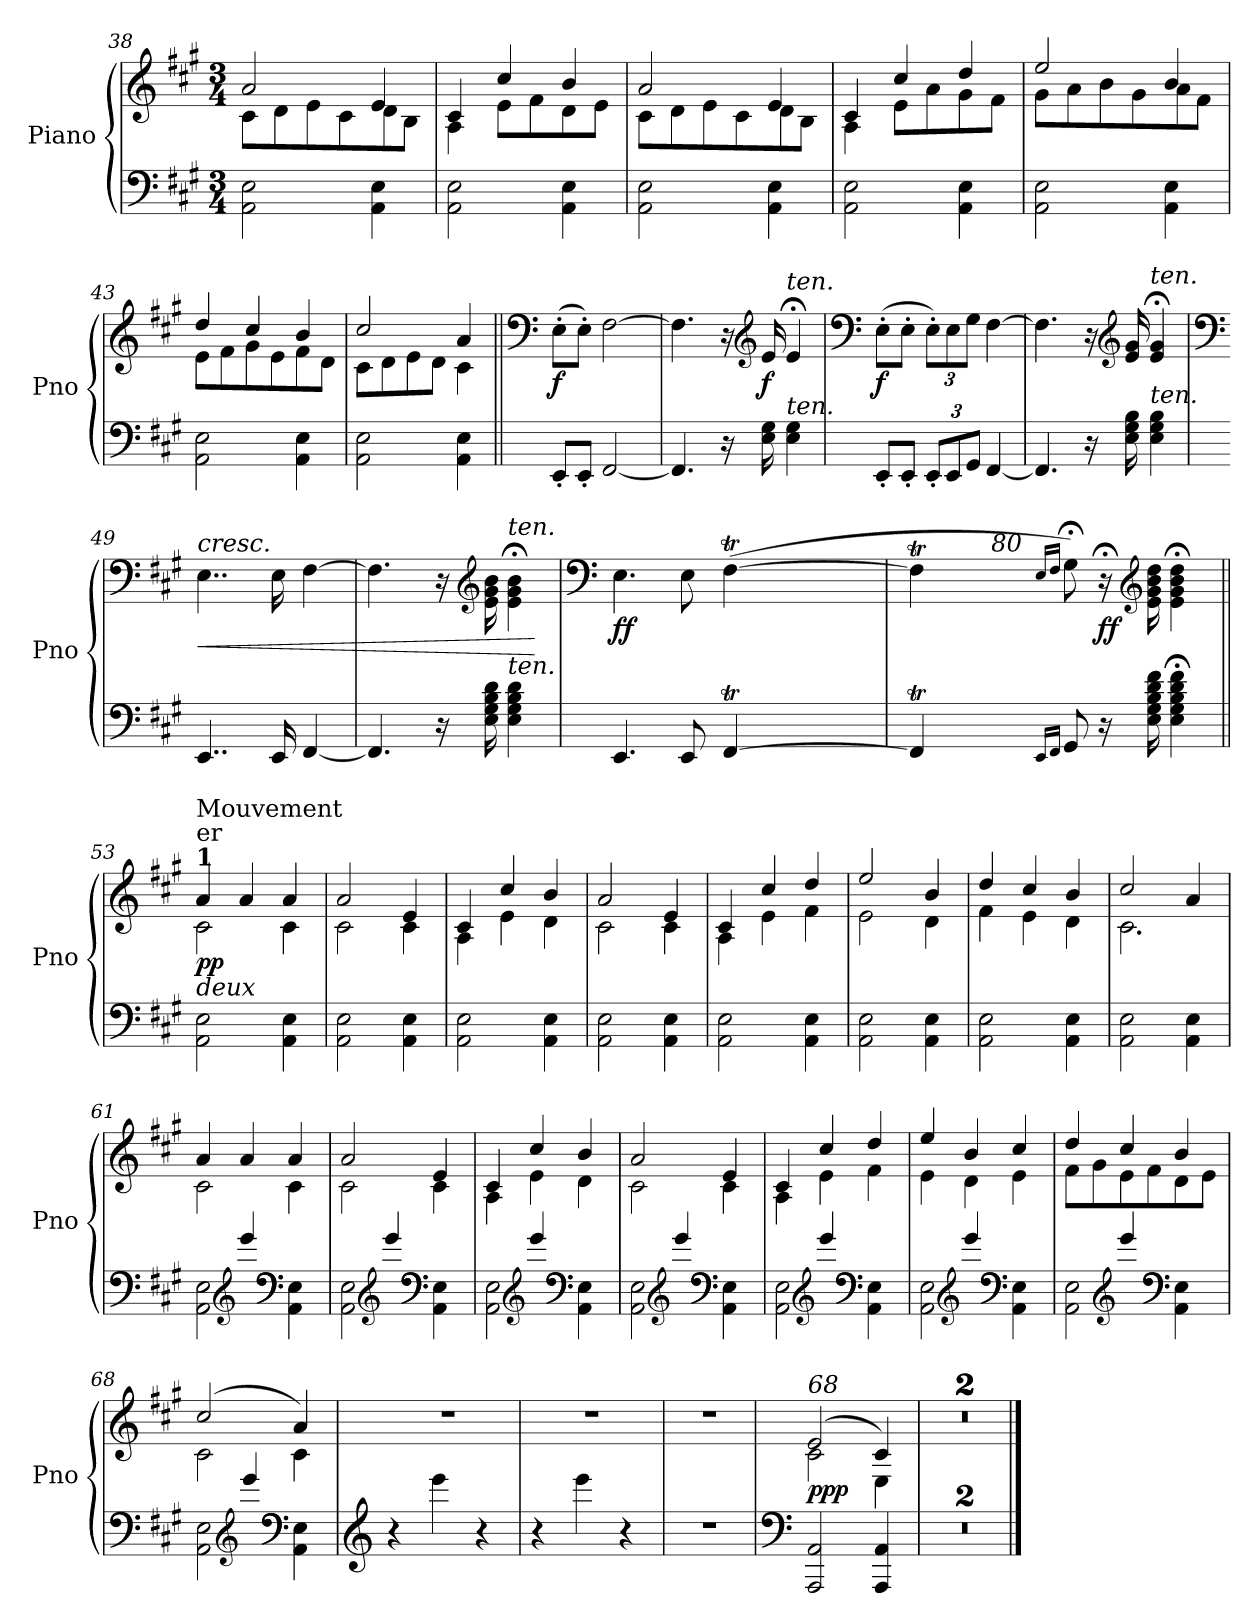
**kern	**kern	**dynam
*part1	*part1	*part1
*staff2	*staff1	*staff1/2
*I"Piano	*	*
*I'Pno	*	*
*clefF4	*clefG2	*
*k[f#c#g#]	*k[f#c#g#]	*
*M3/4	*M3/4	*
=38	=38	=38
*	*^	*
2AA\ 2E\	2a/	8c#\L	.
.	.	8d\	.
.	.	8e\	.
.	.	8c#\	.
4AA\ 4E\	4e/	8d\	.
.	.	8B\J	.
!!LO:PB:g=z	!!
=39	=39	=39	=39
2AA\ 2E\	4c#/	4A\	.
.	4cc#/	8e\L	.
.	.	8f#\	.
4AA\ 4E\	4b/	8d\	.
.	.	8e\J	.
=40	=40	=40	=40
2AA\ 2E\	2a/	8c#\L	.
.	.	8d\	.
.	.	8e\	.
.	.	8c#\	.
4AA\ 4E\	4e/	8d\	.
.	.	8B\J	.
=41	=41	=41	=41
2AA\ 2E\	4c#/	4A\	.
.	4cc#/	8e\L	.
.	.	8a\	.
4AA\ 4E\	4dd/	8g#\	.
.	.	8f#\J	.
=42	=42	=42	=42
2AA\ 2E\	2ee/	8g#\L	.
.	.	8a\	.
.	.	8b\	.
.	.	8g#\	.
4AA\ 4E\	4b/	8a\	.
.	.	8f#\J	.
=43	=43	=43	=43
2AA\ 2E\	4dd/	8e\L	.
.	.	8f#\	.
.	4cc#/	8g#\	.
.	.	8e\	.
4AA\ 4E\	4b/	8f#\	.
.	.	8d\J	.
=44	=44	=44	=44
2AA\ 2E\	2cc#/	8c#\L	.
.	.	8d\	.
.	.	8e\	.
.	.	8d\J	.
4AA\ 4E\	4a/	4c#\	.
*	*v	*v	*
!!LO:LB:g=z
=45||	=45||	=45||
*	*clefF4	*
*	*^	*
!	!LO:TX:a:i:t=Un peu plus vite et sans mesure très arrêtée	!	!
!	!LO:TX:a:i:t=116	!	!
!	!	!	!LO:DY:b
*	*v	*v	*
8EE'/L	(8E'\L	f
8EE'/J	8E'\J)	.
[2FF#/	[2F#\	.
=46	=46	=46
4.FF#/]	4.F#\]	.
16r	16r	.
*	*clefG2	*
!	!	!LO:DY:b
16E\ 16G#\	16e/	f
!	!LO:TX:a:i:t=ten.	!
!LO:TX:a:i:t=ten.	!	!
4E\ 4G#\	4e;</	.
=47	=47	=47
*	*clefF4	*
!	!	!LO:DY:b
8EE'/L	(8E'\L	f
8EE'/J	8E'\J	.
*Xbrackettup	*Xbrackettup	*
12EE'/L	12E'\L)	.
12EE/	12E\	.
12GG#/J	12G#\J	.
[4FF#/	[4F#\	.
=48	=48	=48
4.FF#/]	4.F#\]	.
16r	16r	.
*	*clefG2	*
16E\ 16G#\ 16B\	16e/ 16g#/	.
!	!LO:TX:a:i:t=ten.	!
!LO:TX:a:i:t=ten.	!	!
4E\ 4G#\ 4B\	4e/;< 4g#/;<	.
=49	=49	=49
*	*clefF4	*
!	!LO:TX:a:i:t=cresc.	!
!	!	!LO:HP:b
4..EE/	4..E\	<
16EE/	16E\	.
[4FF#/	[4F#\	.
=50	=50	=50
4.FF#/]	4.F#\]	.
16r	16r	.
*	*clefG2	*
16E\ 16G#\ 16B\ 16d\	16e\ 16g#\ 16b\	.
!	!LO:TX:a:i:t=ten.	!
!LO:TX:a:i:t=ten.	!	!
4E\ 4G#\ 4B\ 4d\	4e\;< 4g#\;< 4b\;<	.
.	.	[
!!LO:LB:g=z
=51	=51	=51
*	*clefF4	*
*^	*^	*
!	!	!	!	!LO:DY:b
4.EE/	2ryy	4.E\	2ryy	ff
8EE/	.	8E\	.	.
[4FF#T/	32GG#!yy	([4F#T\	32G#!yy	.
.	32FF#!yy	.	32F#!yy	.
.	32GG#!yy	.	32G#!yy	.
.	32FF#!yy	.	32F#!yy	.
.	32GG#!yy	.	32G#!yy	.
.	32FF#!yy	.	32F#!yy	.
.	32GG#!yy	.	32G#!yy	.
.	32FF#!yy	.	32F#!yy	.
=52	=52	=52	=52	=52
4FF#T/]	32GG#!yy	4F#T\]	32G#!yy	.
.	32FF#!yy	.	32F#!yy	.
.	32GG#!yy	.	32G#!yy	.
.	32FF#!yy	.	32F#!yy	.
!	!	!	!LO:TX:a:i:t=80	!
.	16EE!yy	.	16E!yy	.
.	16FF#!yy	.	16F#!yy	.
16qEE/LL	.	16qE/LL	.	.
16qFF#/JJ	.	16qF#/JJ	.	.
8GG#/	2ryy	8G#;<\)	2ryy	.
!	!	!	!	!LO:DY:b
16r	.	16r;<	.	ff
*	*	*clefG2	*	*
16E\ 16G#\ 16B\ 16d\ 16f#\	.	16e\ 16g#\ 16b\ 16dd\	.	.
4E\;< 4G#\;< 4B\;< 4d\;< 4f#\;<	.	4e\;< 4g#\;< 4b\;< 4dd\;<	.	.
*v	*v	*	*	*
=53||	=53||	=53||	=53||
!	!LO:TX:a:B:t=1	!	!
!	!LO:TX:a:t=er	!	!
!	!LO:TX:a:t=Mouvement	!	!
!LO:TX:a:i:t=deux	!	!	!
!	!	!	!LO:DY:b
2AA\ 2E\	4a/	2c#\	pp
.	4a/	.	.
4AA\ 4E\	4a/	4c#\	.
=54	=54	=54	=54
2AA\ 2E\	2a/	2c#\	.
4AA\ 4E\	4e/	4c#\	.
=55	=55	=55	=55
2AA\ 2E\	4c#/	4A\	.
.	4cc#/	4e\	.
4AA\ 4E\	4b/	4d\	.
=56	=56	=56	=56
2AA\ 2E\	2a/	2c#\	.
4AA\ 4E\	4e/	4c#\	.
=57	=57	=57	=57
2AA\ 2E\	4c#/	4A\	.
.	4cc#/	4e\	.
4AA\ 4E\	4dd/	4f#\	.
=58	=58	=58	=58
2AA\ 2E\	2ee/	2e\	.
4AA\ 4E\	4b/	4d\	.
!!LO:LB:g=z	!!
=59	=59	=59	=59
2AA\ 2E\	4dd/	4f#\	.
.	4cc#/	4e\	.
4AA\ 4E\	4b/	4d\	.
=60	=60	=60	=60
2AA\ 2E\	2cc#/	2.c#\	.
4AA\ 4E\	4a/	.	.
=61	=61	=61	=61
*^	*	*	*
2AA\ 2E\	4ryy	4a/	2c#\	.
*clefG2	*	*	*	*
.	4eee/	4a/	.	.
*clefF4	*	*	*	*
4AA\ 4E\	4ryy	4a/	4c#\	.
=62	=62	=62	=62	=62
2AA\ 2E\	4ryy	2a/	2c#\	.
*clefG2	*	*	*	*
.	4eee/	.	.	.
*clefF4	*	*	*	*
4AA\ 4E\	4ryy	4e/	4c#\	.
=63	=63	=63	=63	=63
2AA\ 2E\	4ryy	4c#/	4A\	.
*clefG2	*	*	*	*
.	4eee/	4cc#/	4e\	.
*clefF4	*	*	*	*
4AA\ 4E\	4ryy	4b/	4d\	.
=64	=64	=64	=64	=64
2AA\ 2E\	4ryy	2a/	2c#\	.
*clefG2	*	*	*	*
.	4eee/	.	.	.
*clefF4	*	*	*	*
4AA\ 4E\	4ryy	4e/	4c#\	.
=65	=65	=65	=65	=65
2AA\ 2E\	4ryy	4c#/	4A\	.
*clefG2	*	*	*	*
.	4eee/	4cc#/	4e\	.
*clefF4	*	*	*	*
4AA\ 4E\	4ryy	4dd/	4f#\	.
!!LO:LB:g=z	!!
=66	=66	=66	=66	=66
2AA\ 2E\	4ryy	4ee/	4e\	.
*clefG2	*	*	*	*
.	4eee/	4b/	4d\	.
*clefF4	*	*	*	*
4AA\ 4E\	4ryy	4cc#/	4e\	.
=67	=67	=67	=67	=67
2AA\ 2E\	4ryy	4dd/	8f#\L	.
.	.	.	8g#\	.
*clefG2	*	*	*	*
.	4eee/	4cc#/	8e\	.
.	.	.	8f#\	.
*clefF4	*	*	*	*
4AA\ 4E\	4ryy	4b/	8d\	.
.	.	.	8e\J	.
=68	=68	=68	=68	=68
2AA\ 2E\	4ryy	(2cc#/	2c#\	.
*clefG2	*	*	*	*
.	4eee/	.	.	.
*clefF4	*	*	*	*
4AA\ 4E\	4ryy	4a/)	4c#\	.
*v	*v	*	*	*
*	*v	*v	*
=69	=69	=69
*clefG2	*	*
4r	2.r	.
4eee\	.	.
4r	.	.
=70	=70	=70
4r	2.r	.
4eee\	.	.
4r	.	.
=71	=71	=71
2.r	2.r	.
=72	=72	=72
*clefF4	*	*
*	*^	*
!	!LO:TX:a:i:t=68	!	!
!	!	!	!LO:DY:b
2AAA/ 2AA/	(2e/	2c#\	ppp
4AAA/ 4AA/	4c#/)	4E\	.
=73	=73	=73	=73
!	!LO:TX:a:i:t=116	!	!
*	*v	*v	*
2.r	2.r	.
=74	=74	=74
2.r;<	2.r;<	.
==	==	==
*-	*-	*-
